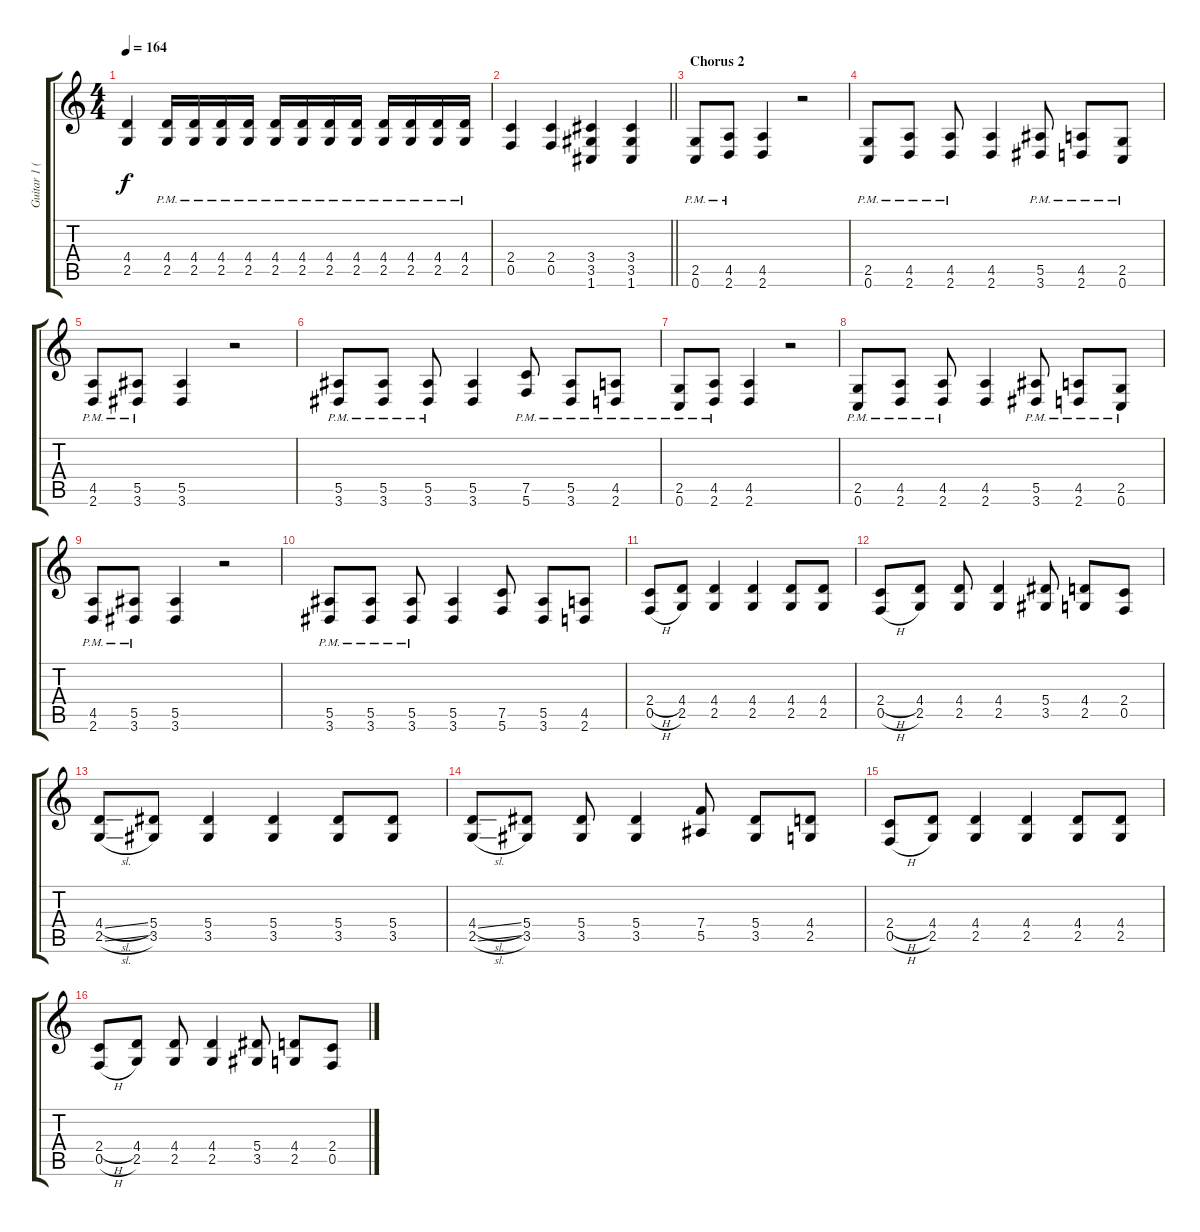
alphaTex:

\track ("Guitar 1 (Distortion)" "Guitar 1 (") {instrument distortionguitar}
\staff {score tabs}
\tuning (C4 G3 Eb3 Bb2 F2 C2) {hide}
\ts (4 4)
\tempo 164
\clef g2
\ks c
(4.4 2.5).4{dy f} (4.4{pm} 2.5{pm}).16 (4.4{pm} 2.5{pm}).16 (4.4{pm} 2.5{pm}).16 (4.4{pm} 2.5{pm}).16 (4.4{pm} 2.5{pm}).16 (4.4{pm} 2.5{pm}).16 (4.4{pm} 2.5{pm}).16 (4.4{pm} 2.5{pm}).16 (4.4{pm} 2.5{pm}).16 (4.4{pm} 2.5{pm}).16 (4.4{pm} 2.5{pm}).16 (4.4{pm} 2.5{pm}).16 |
\barLineRight lightlight
(2.4 0.5).4 (2.4 0.5).4 (3.4 3.5 1.6).4 (3.4 3.5 1.6).4 |
\section ("" "Chorus 2")
(2.5{pm} 0.6{pm}).8 (4.5{pm} 2.6{pm}).8 (4.5 2.6).4 r.2 |
(2.5{pm} 0.6{pm}).8 (4.5{pm} 2.6{pm}).8 (4.5{pm} 2.6{pm}).8 (4.5 2.6).4 (5.5{pm} 3.6{pm}).8 (4.5{pm} 2.6{pm}).8 (2.5{pm} 0.6{pm}).8 |
(4.5{pm} 2.6{pm}).8 (5.5{pm} 3.6{pm}).8 (5.5 3.6).4 r.2 |
(5.5{pm} 3.6{pm}).8 (5.5{pm} 3.6{pm}).8 (5.5{pm} 3.6{pm}).8 (5.5 3.6).4 (7.5{pm} 5.6{pm}).8 (5.5{pm} 3.6{pm}).8 (4.5{pm} 2.6{pm}).8 |
(2.5{pm} 0.6{pm}).8 (4.5{pm} 2.6{pm}).8 (4.5 2.6).4 r.2 |
(2.5{pm} 0.6{pm}).8 (4.5{pm} 2.6{pm}).8 (4.5{pm} 2.6{pm}).8 (4.5 2.6).4 (5.5{pm} 3.6{pm}).8 (4.5{pm} 2.6{pm}).8 (2.5{pm} 0.6{pm}).8 |
(4.5{pm} 2.6{pm}).8 (5.5{pm} 3.6{pm}).8 (5.5 3.6).4 r.2 |
(5.5{pm} 3.6{pm}).8 (5.5{pm} 3.6{pm}).8 (5.5{pm} 3.6{pm}).8 (5.5 3.6).4 (7.5 5.6).8 (5.5 3.6).8 (4.5 2.6).8 |
(2.4{h} 0.5{h}).8 (4.4 2.5).8 (4.4 2.5).4 (4.4 2.5).4 (4.4 2.5).8 (4.4 2.5).8 |
(2.4{h} 0.5{h}).8 (4.4 2.5).8 (4.4 2.5).8 (4.4 2.5).4 (5.4 3.5).8 (4.4 2.5).8 (2.4 0.5).8 |
(4.4{sl} 2.5{sl}).8 (5.4 3.5).8 (5.4 3.5).4 (5.4 3.5).4 (5.4 3.5).8 (5.4 3.5).8 |
(4.4{sl} 2.5{sl}).8 (5.4 3.5).8 (5.4 3.5).8 (5.4 3.5).4 (7.4 5.5).8 (5.4 3.5).8 (4.4 2.5).8 |
(2.4{h} 0.5{h}).8 (4.4 2.5).8 (4.4 2.5).4 (4.4 2.5).4 (4.4 2.5).8 (4.4 2.5).8 |
(2.4{h} 0.5{h}).8 (4.4 2.5).8 (4.4 2.5).8 (4.4 2.5).4 (5.4 3.5).8 (4.4 2.5).8 (2.4 0.5).8
